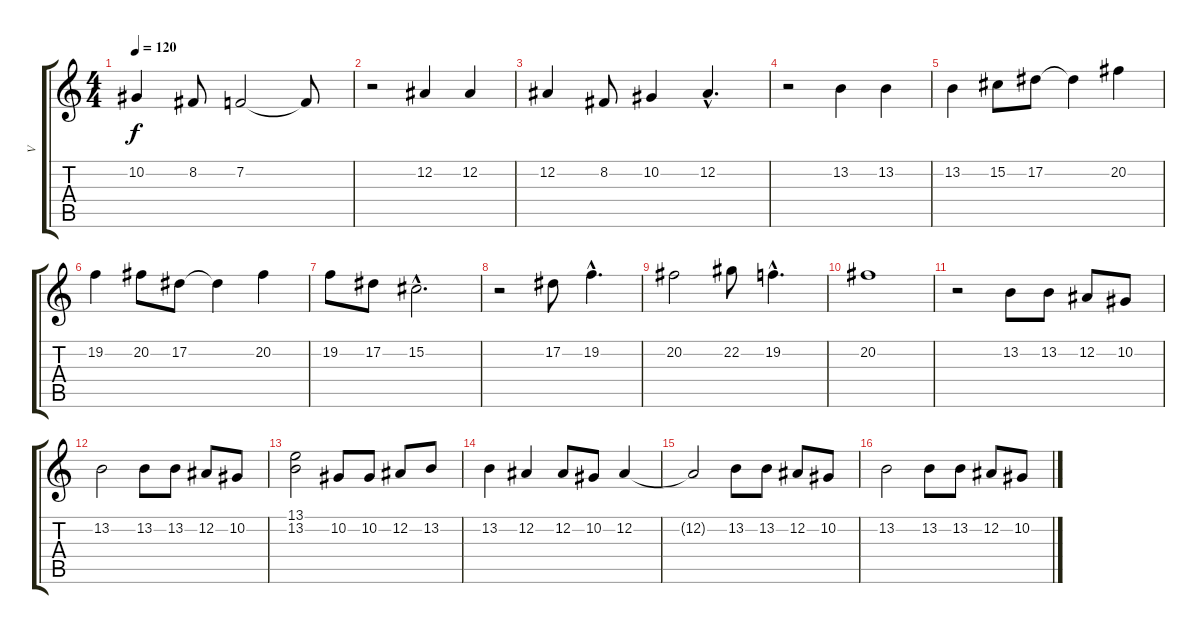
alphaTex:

\track ("V" "V") {instrument oboe}
\staff {score tabs}
\tuning (Eb4 Bb3 Gb3 Db3 Ab2 Eb2) {hide}
\ts (4 4)
\tempo 120
\clef g2
\ks c
10.2.4{dy f} 8.2.8 7.2.2 7.2{t}.8 |
r.2 12.2.4 12.2.4 |
12.2.4 8.2.8 10.2.4 12.2{hac}.4{d} |
r.2 13.2.4 13.2.4 |
13.2.4 15.2.8 17.2.8 17.2{t}.4 20.2.4 |
19.2.4 20.2.8 17.2.8 17.2{t}.4 20.2.4 |
19.2.8 17.2.8 15.2{hac}.2{d} |
r.2 17.2.8 19.2{hac}.4{d} |
20.2.2 22.2.8 19.2{hac}.4{d} |
20.2.1 |
r.2 13.2.8 13.2.8 12.2.8 10.2.8 |
13.2.2 13.2.8 13.2.8 12.2.8 10.2.8 |
(13.1 13.2).2 10.2.8 10.2.8 12.2.8 13.2.8 |
13.2.4 12.2.4 12.2.8 10.2.8 12.2.4 |
12.2{t}.2 13.2.8 13.2.8 12.2.8 10.2.8 |
13.2.2 13.2.8 13.2.8 12.2.8 10.2.8
